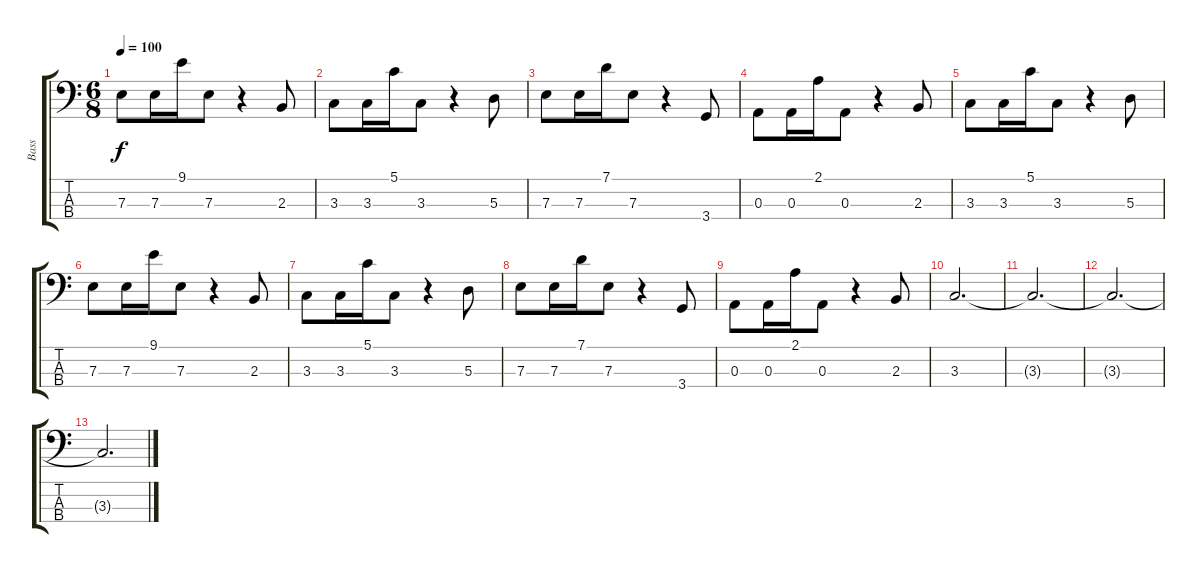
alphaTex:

\track ("Bass" "Bass") {instrument electricbassfinger}
\staff {score tabs}
\tuning (G2 D2 A1 E1) {hide}
\ts (6 8)
\tempo 100
\clef f4
\ks c
7.3.8{dy f} 7.3.16 9.1.16 7.3.8 r.4 2.3.8 |
3.3.8 3.3.16 5.1.16 3.3.8 r.4 5.3.8 |
7.3.8 7.3.16 7.1.16 7.3.8 r.4 3.4.8 |
0.3.8 0.3.16 2.1.16 0.3.8 r.4 2.3.8 |
3.3.8 3.3.16 5.1.16 3.3.8 r.4 5.3.8 |
7.3.8 7.3.16 9.1.16 7.3.8 r.4 2.3.8 |
3.3.8 3.3.16 5.1.16 3.3.8 r.4 5.3.8 |
7.3.8 7.3.16 7.1.16 7.3.8 r.4 3.4.8 |
0.3.8 0.3.16 2.1.16 0.3.8 r.4 2.3.8 |
3.3.2{d} |
3.3{t}.2{d} |
3.3{t}.2{d} |
3.3{t}.2{d}
